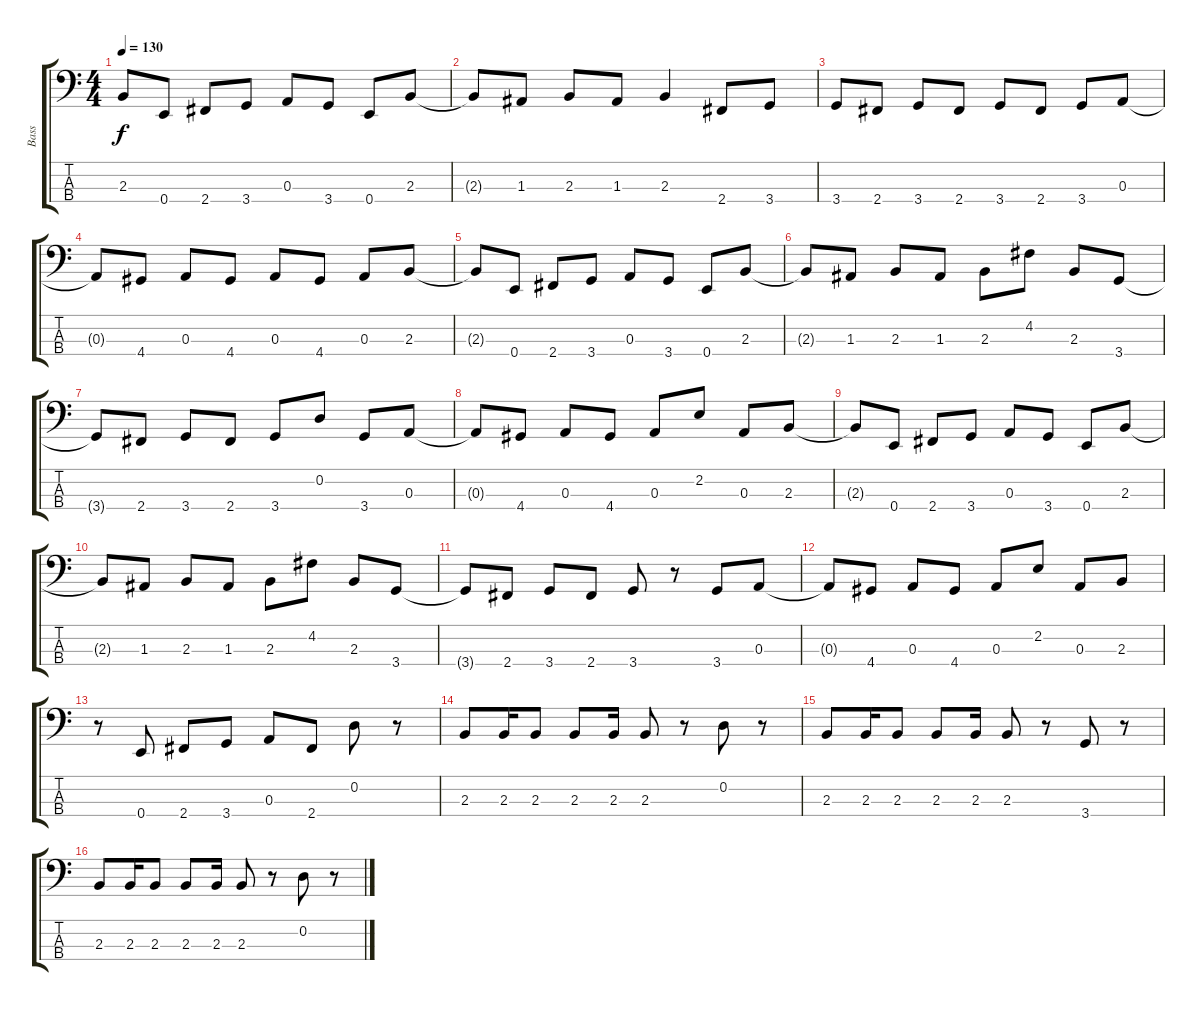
\track ("Bass" "Bass") {instrument electricbassfinger}
\staff {score tabs}
\tuning (G2 D2 A1 E1) {hide}
\ts (4 4)
\tempo 130
\clef f4
\ks c
2.3{t}.8{dy f} 0.4.8 2.4.8 3.4.8 0.3.8 3.4.8 0.4.8 2.3.8 |
2.3{t}.8 1.3.8 2.3.8 1.3.8 2.3.4 2.4.8 3.4.8 |
3.4.8 2.4.8 3.4.8 2.4.8 3.4.8 2.4.8 3.4.8 0.3.8 |
0.3{t}.8 4.4.8 0.3.8 4.4.8 0.3.8 4.4.8 0.3.8 2.3.8 |
2.3{t}.8 0.4.8 2.4.8 3.4.8 0.3.8 3.4.8 0.4.8 2.3.8 |
2.3{t}.8 1.3.8 2.3.8 1.3.8 2.3.8 4.2.8 2.3.8 3.4.8 |
3.4{t}.8 2.4.8 3.4.8 2.4.8 3.4.8 0.2.8 3.4.8 0.3.8 |
0.3{t}.8 4.4.8 0.3.8 4.4.8 0.3.8 2.2.8 0.3.8 2.3.8 |
2.3{t}.8 0.4.8 2.4.8 3.4.8 0.3.8 3.4.8 0.4.8 2.3.8 |
2.3{t}.8 1.3.8 2.3.8 1.3.8 2.3.8 4.2.8 2.3.8 3.4.8 |
3.4{t}.8 2.4.8 3.4.8 2.4.8 3.4.8 r.8 3.4.8 0.3.8 |
0.3{t}.8 4.4.8 0.3.8 4.4.8 0.3.8 2.2.8 0.3.8 2.3.8 |
r.8 0.4.8 2.4.8 3.4.8 0.3.8 2.4.8 0.2.8 r.8 |
2.3.8 2.3.16 2.3.8 2.3.8 2.3.16 2.3.8 r.8 0.2.8 r.8 |
2.3.8 2.3.16 2.3.8 2.3.8 2.3.16 2.3.8 r.8 3.4.8 r.8 |
2.3.8 2.3.16 2.3.8 2.3.8 2.3.16 2.3.8 r.8 0.2.8 r.8
